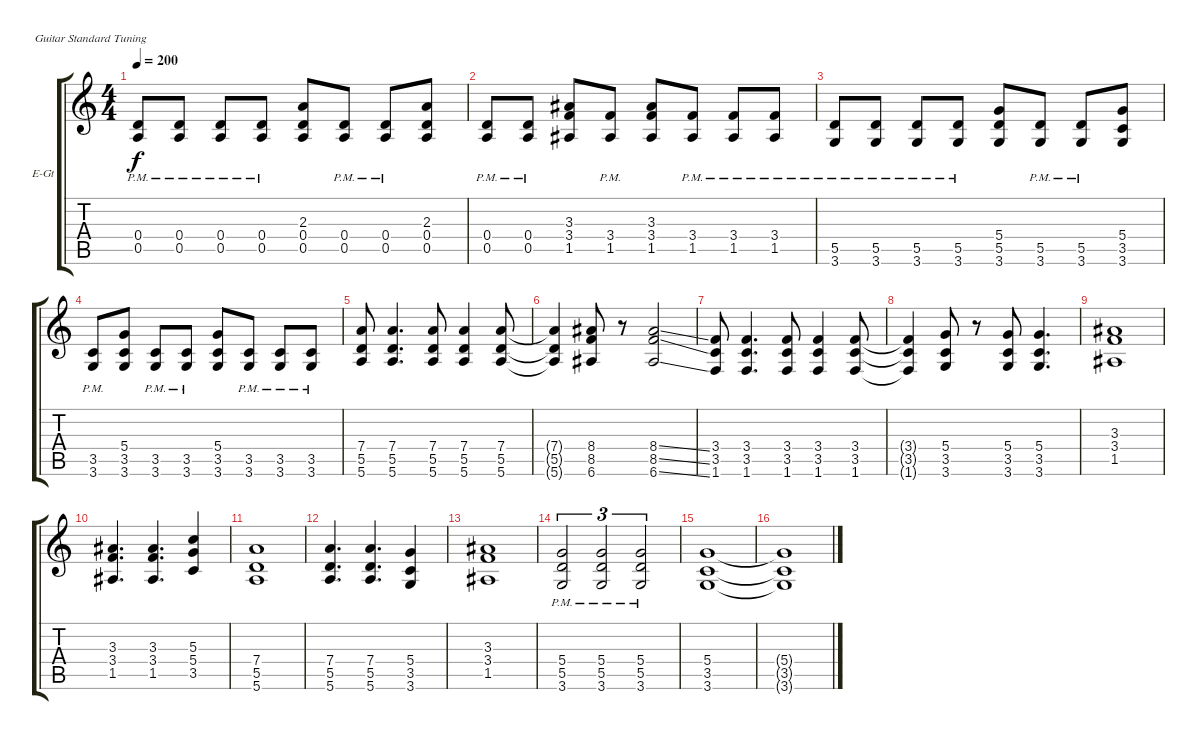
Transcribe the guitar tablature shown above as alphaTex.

\defaultSystemsLayout 4
\bracketExtendMode groupsimilarinstruments
\firstSystemTrackNameOrientation horizontal
\otherSystemsTrackNameOrientation horizontal
\track ("EADGBE/Standard tuning" "E-Gt") {mute instrument distortionguitar}
\staff {score tabs}
\tuning (E4 B3 G3 D3 A2 E2)
\ts (4 4)
\tempo 200
\clef g2
\scale
0.333333
\ks c
(0.5{pm} 0.4{pm}).8{dy f} (0.5{pm} 0.4{pm}).8 (0.5{pm} 0.4{pm}).8 (0.5{pm} 0.4{pm}).8 (0.5 0.4 2.3).8 (0.5{pm} 0.4{pm}).8 (0.5{pm} 0.4{pm}).8 (0.5 0.4 2.3).8 |
\scale
0.333333 (0.5{pm} 0.4{pm}).8 (0.5{pm} 0.4{pm}).8 (1.5 3.4 3.3).8 (1.5{pm} 3.4{pm}).8 (1.5 3.4 3.3).8 (1.5{pm} 3.4{pm}).8 (1.5{pm} 3.4{pm}).8 (1.5{pm} 3.4{pm}).8 |
\scale
0.333333 (3.6{pm} 5.5{pm}).8 (3.6{pm} 5.5{pm}).8 (3.6{pm} 5.5{pm}).8 (3.6{pm} 5.5{pm}).8 (3.6 5.4 5.5).8 (3.6{pm} 5.5{pm}).8 (3.6{pm} 5.5{pm}).8 (3.5 5.4 3.6).8 |
\scale
0.333333 (3.6{pm} 3.5{pm}).8 (3.6 3.5 5.4).8 (3.6{pm} 3.5{pm}).8 (3.6{pm} 3.5{pm}).8 (3.6 3.5 5.4).8 (3.6{pm} 3.5{pm}).8 (3.6{pm} 3.5{pm}).8 (3.6{pm} 3.5{pm}).8 |
\scale
0.333333 (5.5 7.4 5.6).8 (5.5 7.4 5.6).4{d} (5.5 7.4 5.6).8 (5.5 7.4 5.6).4 (5.5 7.4 5.6).8 |
\scale
0.333333 (5.5{t} 7.4{t} 5.6{t}).4 (8.5 8.4 6.6).8 r.8 (8.5{ss} 8.4{ss} 6.6{ss}).2 |
\scale
0.333333 (1.6 3.5 3.4).8 (1.6 3.5 3.4).4{d} (1.6 3.5 3.4).8 (1.6 3.5 3.4).4 (1.6 3.5 3.4).8 |
\scale
0.333333 (1.6{t} 3.5{t} 3.4{t}).4 (3.6 3.5 5.4).8 r.8 (3.6 3.5 5.4).8 (3.6 3.5 5.4).4{d} |
\scale
0.333333 (1.5 3.4 3.3).1 |
\scale
0.333333 (1.5 3.4 3.3).4{d} (1.5 3.4 3.3).4{d} (3.5 5.3 5.4).4 |
\scale
0.333333 (5.5 7.4 5.6).1 |
\scale
0.333333 (5.5 7.4 5.6).4{d} (5.5 7.4 5.6).4{d} (3.6 3.5 5.4).4 |
\scale
0.333333 (1.5 3.4 3.3).1 |
\scale
0.333333 (3.6{pm} 5.4{pm} 5.5{pm}).2{tu (3 2)} (3.6{pm} 5.4{pm} 5.5{pm}).2{tu (3 2)} (3.6{pm} 5.4{pm} 5.5{pm}).2{tu (3 2)} |
\scale
0.333333 (3.6 3.5 5.4).1 |
\scale
0.333333 (3.5{t} 3.6{t} 5.4{t}).1
